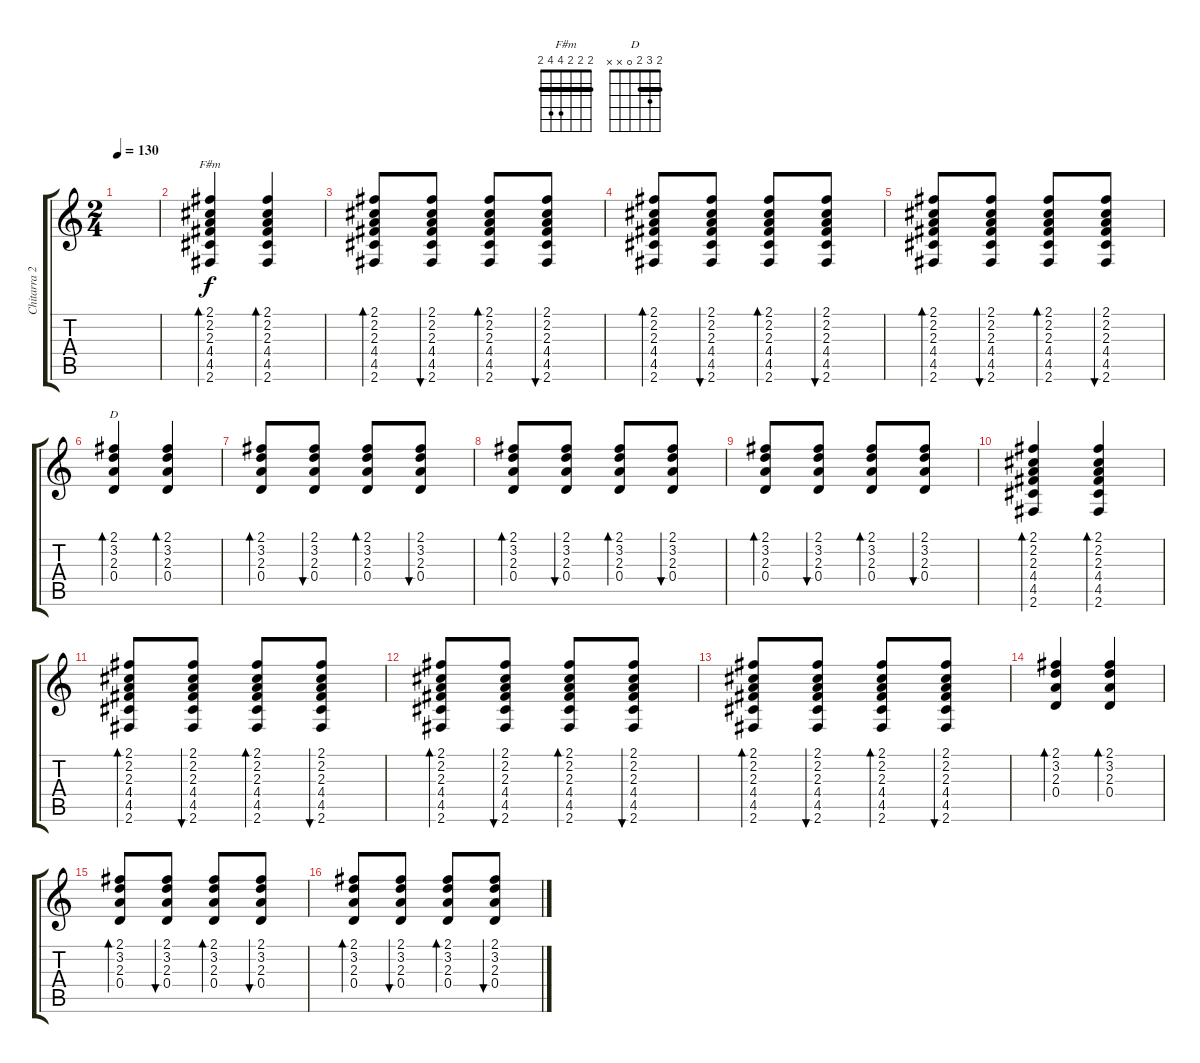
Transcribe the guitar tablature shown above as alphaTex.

\track ("Chitarra 2" "Chitarra 2") {instrument acousticguitarsteel}
\staff {score tabs}
\tuning (E4 B3 G3 D3 A2 E2) {hide}
\chord ("F#m" 2 2 2 4 4 2) {barre 2}
\chord ("D" 2 3 2 0 x x) {barre 2}
\ts (2 4)
\tempo 130
\clef g2
\ks c
|
(2.1 2.2 2.3 4.4 4.5 2.6).4{bd 60 ch "F#m"} (2.1 2.2 2.3 4.4 4.5 2.6).4{bd 60} |
(2.1 2.2 2.3 4.4 4.5 2.6).8{bd 60} (2.1 2.2 2.3 4.4 4.5 2.6).8{bu 60} (2.1 2.2 2.3 4.4 4.5 2.6).8{bd 60} (2.1 2.2 2.3 4.4 4.5 2.6).8{bu 60} |
(2.1 2.2 2.3 4.4 4.5 2.6).8{bd 60} (2.1 2.2 2.3 4.4 4.5 2.6).8{bu 60} (2.1 2.2 2.3 4.4 4.5 2.6).8{bd 60} (2.1 2.2 2.3 4.4 4.5 2.6).8{bu 60} |
(2.1 2.2 2.3 4.4 4.5 2.6).8{bd 60} (2.1 2.2 2.3 4.4 4.5 2.6).8{bu 60} (2.1 2.2 2.3 4.4 4.5 2.6).8{bd 60} (2.1 2.2 2.3 4.4 4.5 2.6).8{bu 60} |
(2.1 3.2 2.3 0.4).4{bd 60 ch "D"} (2.1 3.2 2.3 0.4).4{bd 60} |
(2.1 3.2 2.3 0.4).8{bd 60} (2.1 3.2 2.3 0.4).8{bu 60} (2.1 3.2 2.3 0.4).8{bd 60} (2.1 3.2 2.3 0.4).8{bu 60} |
(2.1 3.2 2.3 0.4).8{bd 60} (2.1 3.2 2.3 0.4).8{bu 60} (2.1 3.2 2.3 0.4).8{bd 60} (2.1 3.2 2.3 0.4).8{bu 60} |
(2.1 3.2 2.3 0.4).8{bd 60} (2.1 3.2 2.3 0.4).8{bu 60} (2.1 3.2 2.3 0.4).8{bd 60} (2.1 3.2 2.3 0.4).8{bu 60} |
(2.1 2.2 2.3 4.4 4.5 2.6).4{bd 60} (2.1 2.2 2.3 4.4 4.5 2.6).4{bd 60} |
(2.1 2.2 2.3 4.4 4.5 2.6).8{bd 60} (2.1 2.2 2.3 4.4 4.5 2.6).8{bu 60} (2.1 2.2 2.3 4.4 4.5 2.6).8{bd 60} (2.1 2.2 2.3 4.4 4.5 2.6).8{bu 60} |
(2.1 2.2 2.3 4.4 4.5 2.6).8{bd 60} (2.1 2.2 2.3 4.4 4.5 2.6).8{bu 60} (2.1 2.2 2.3 4.4 4.5 2.6).8{bd 60} (2.1 2.2 2.3 4.4 4.5 2.6).8{bu 60} |
(2.1 2.2 2.3 4.4 4.5 2.6).8{bd 60} (2.1 2.2 2.3 4.4 4.5 2.6).8{bu 60} (2.1 2.2 2.3 4.4 4.5 2.6).8{bd 60} (2.1 2.2 2.3 4.4 4.5 2.6).8{bu 60} |
(2.1 3.2 2.3 0.4).4{bd 60} (2.1 3.2 2.3 0.4).4{bd 60} |
(2.1 3.2 2.3 0.4).8{bd 60} (2.1 3.2 2.3 0.4).8{bu 60} (2.1 3.2 2.3 0.4).8{bd 60} (2.1 3.2 2.3 0.4).8{bu 60} |
(2.1 3.2 2.3 0.4).8{bd 60} (2.1 3.2 2.3 0.4).8{bu 60} (2.1 3.2 2.3 0.4).8{bd 60} (2.1 3.2 2.3 0.4).8{bu 60}
